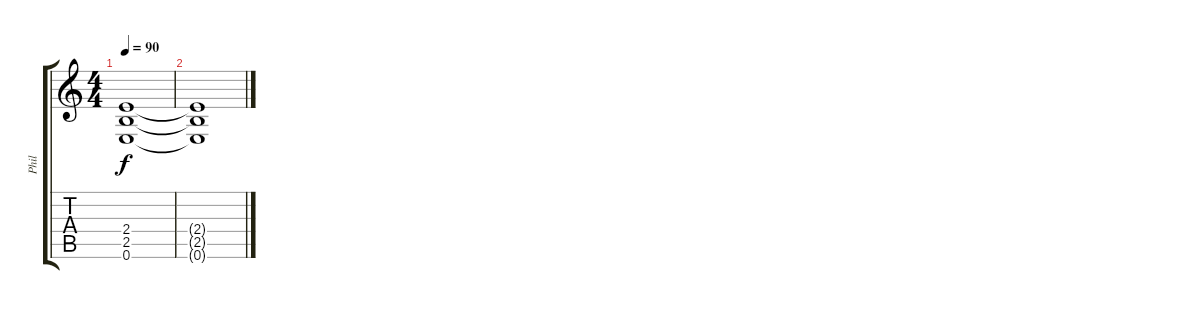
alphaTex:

\track ("Phil" "Phil") {instrument distortionguitar}
\staff {score tabs}
\tuning (E4 B3 G3 D3 A2 E2) {hide}
\ts (4 4)
\tempo 90
\clef g2
\ks c
(2.4 2.5 0.6).1{dy f} |
(2.4{t} 2.5{t} 0.6{t}).1
